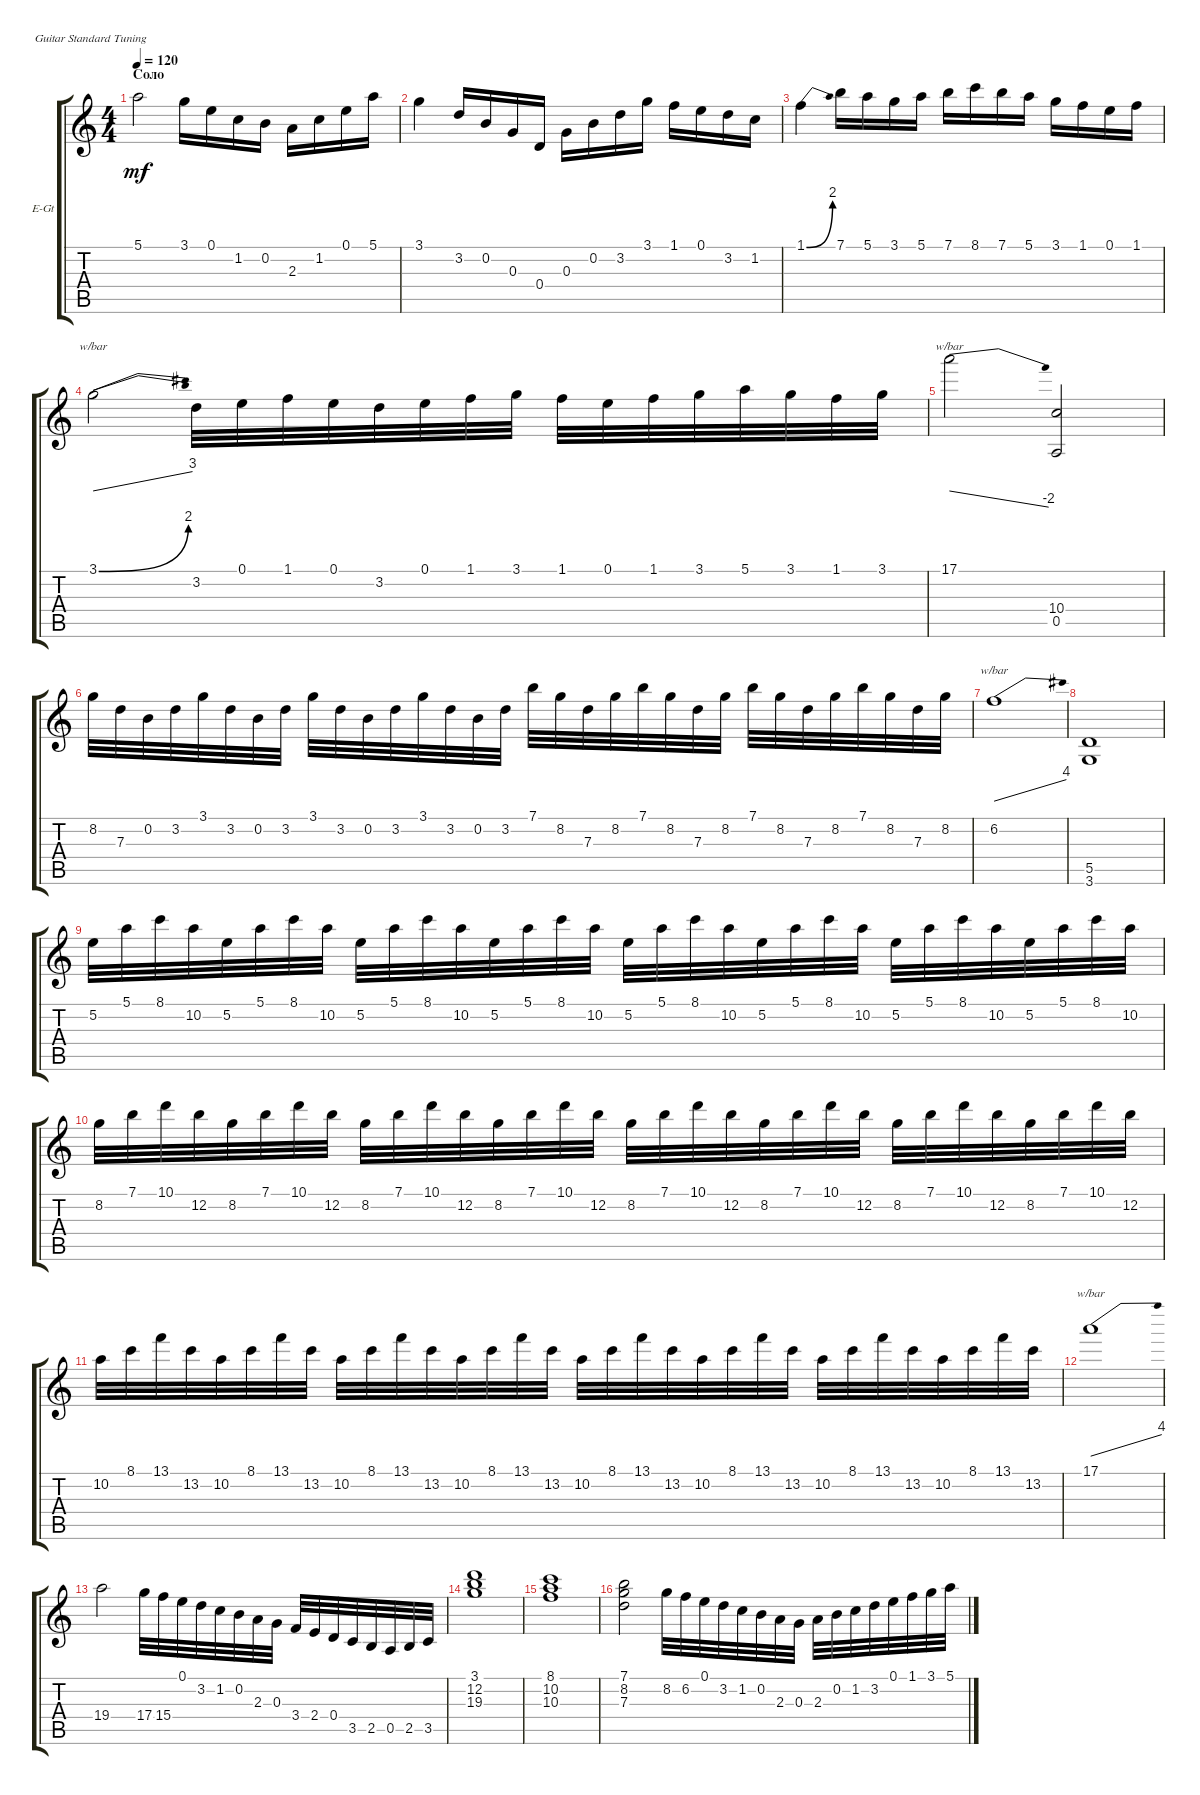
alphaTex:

\bracketExtendMode groupsimilarinstruments
\firstSystemTrackNameOrientation horizontal
\otherSystemsTrackNameOrientation horizontal
\track ("СОЛО" "E-Gt") {instrument distortionguitar}
\staff {score tabs}
\tuning (E4 B3 G3 D3 A2 E2)
\ts (4 4)
\section ("" "Соло")
\tempo 120
\clef g2
\ks c
5.1.2{dy mf} 3.1.16 0.1.16 1.2.16 0.2.16 2.3.16 1.2.16 0.1.16 5.1.16 |
3.1.4 3.2.16 0.2.16 0.3.16 0.4.16 0.3.16 0.2.16 3.2.16 3.1.16 1.1.16 0.1.16 3.2.16 1.2.16 |
1.1{be (bend 0 0 15 8)}.4 7.1.16 5.1.16 3.1.16 5.1.16 7.1.16 8.1.16 7.1.16 5.1.16 3.1.16 1.1.16 0.1.16 1.1.16 |
3.1{be (bend 0 0 8.4 8)}.2{tbe (dive default 0 0 43.8 12)} 3.2.32 0.1.32 1.1.32 0.1.32 3.2.32 0.1.32 1.1.32 3.1.32 1.1.32 0.1.32 1.1.32 3.1.32 5.1.32 3.1.32 1.1.32 3.1.32 |
17.1.2{tbe (dive default 0 0 46.199999999999996 -8)} (0.5 10.4).2 |
8.2.32 7.3.32 0.2.32 3.2.32 3.1.32 3.2.32 0.2.32 3.2.32 3.1.32 3.2.32 0.2.32 3.2.32 3.1.32 3.2.32 0.2.32 3.2.32 7.1.32 8.2.32 7.3.32 8.2.32 7.1.32 8.2.32 7.3.32 8.2.32 7.1.32 8.2.32 7.3.32 8.2.32 7.1.32 8.2.32 7.3.32 8.2.32 |
6.2.1{tbe (dive default 0 0 44.4 16)} |
(3.6 5.5).1 |
5.2.32 5.1.32 8.1.32 10.2.32 5.2.32 5.1.32 8.1.32 10.2.32 5.2.32 5.1.32 8.1.32 10.2.32 5.2.32 5.1.32 8.1.32 10.2.32 5.2.32 5.1.32 8.1.32 10.2.32 5.2.32 5.1.32 8.1.32 10.2.32 5.2.32 5.1.32 8.1.32 10.2.32 5.2.32 5.1.32 8.1.32 10.2.32 |
8.2.32 7.1.32 10.1.32 12.2.32 8.2.32 7.1.32 10.1.32 12.2.32 8.2.32 7.1.32 10.1.32 12.2.32 8.2.32 7.1.32 10.1.32 12.2.32 8.2.32 7.1.32 10.1.32 12.2.32 8.2.32 7.1.32 10.1.32 12.2.32 8.2.32 7.1.32 10.1.32 12.2.32 8.2.32 7.1.32 10.1.32 12.2.32 |
10.2.32 8.1.32 13.1.32 13.2.32 10.2.32 8.1.32 13.1.32 13.2.32 10.2.32 8.1.32 13.1.32 13.2.32 10.2.32 8.1.32 13.1.32 13.2.32 10.2.32 8.1.32 13.1.32 13.2.32 10.2.32 8.1.32 13.1.32 13.2.32 10.2.32 8.1.32 13.1.32 13.2.32 10.2.32 8.1.32 13.1.32 13.2.32 |
17.1.1{tbe (dive default 0 0 45 16)} |
19.4.2 17.4.32 15.4.32 0.1.32 3.2.32 1.2.32 0.2.32 2.3.32 0.3.32 3.4.32 2.4.32 0.4.32 3.5.32 2.5.32 0.5.32 2.5.32 3.5.32 |
(3.1 12.2 19.3).1 |
(10.3 10.2 8.1).1 |
(7.3 8.2 7.1).2 8.2.32 6.2.32 0.1.32 3.2.32 1.2.32 0.2.32 2.3.32 0.3.32 2.3.32 0.2.32 1.2.32 3.2.32 0.1.32 1.1.32 3.1.32 5.1.32
